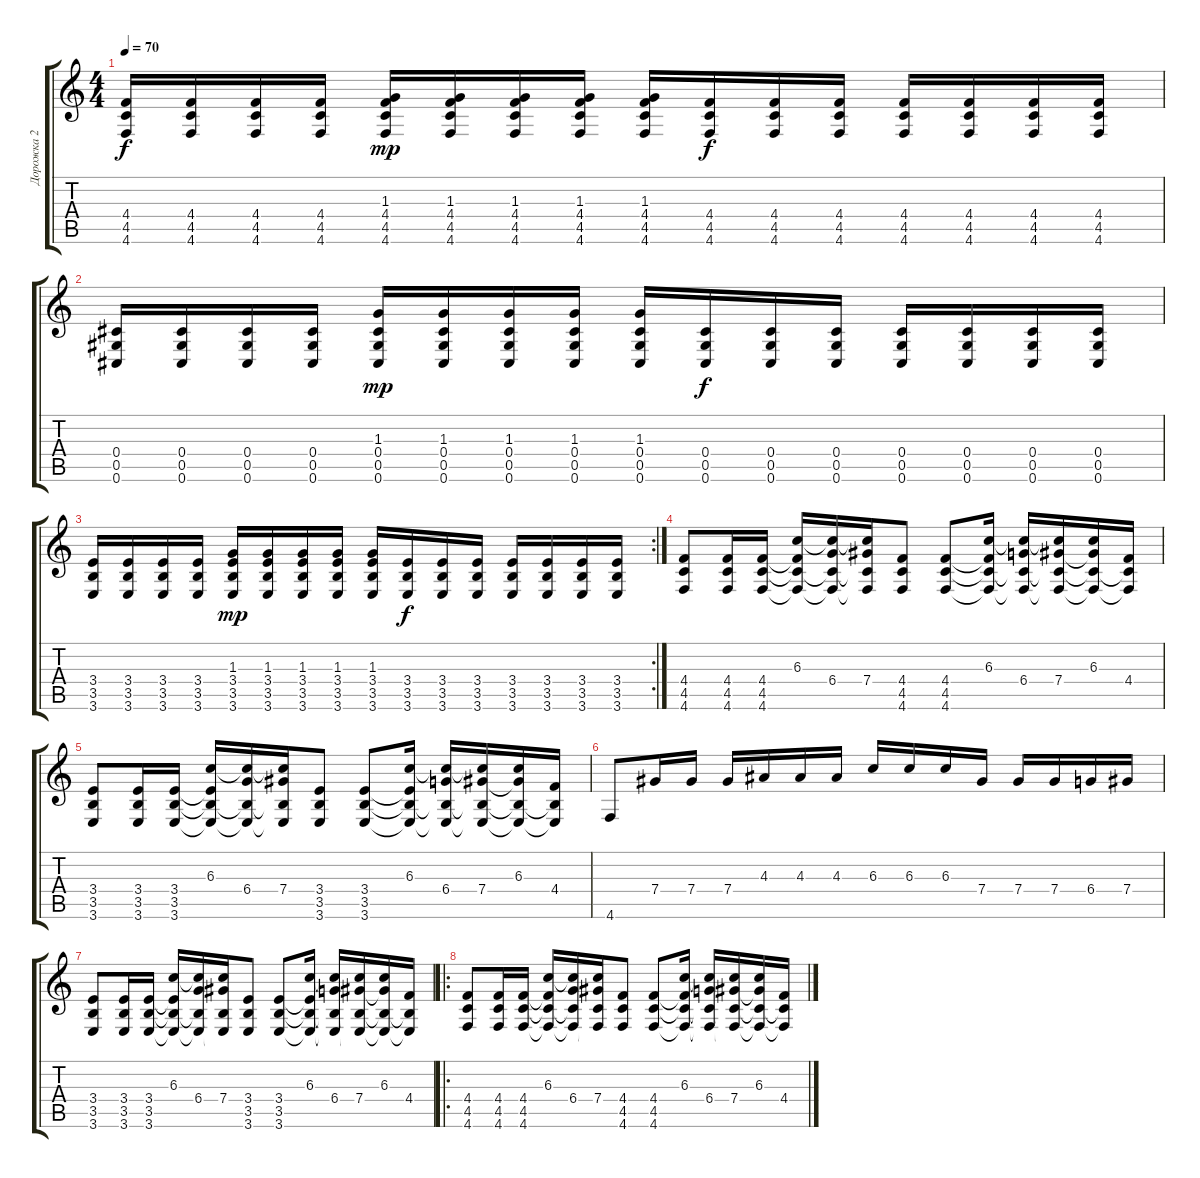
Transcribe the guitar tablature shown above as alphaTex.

\track ("Дорожка 2" "Дорожка 2") {instrument overdrivenguitar}
\staff {score tabs}
\tuning (Eb4 Bb3 Gb3 Db3 Ab2 Db2) {hide}
\ts (4 4)
\tempo 70
\clef g2
\ks c
(4.4 4.5 4.6).16{dy f} (4.4 4.5 4.6).16 (4.4 4.5 4.6).16 (4.4 4.5 4.6).16 (1.3 4.4 4.5 4.6).16{dy mp} (1.3 4.4 4.5 4.6).16 (1.3 4.4 4.5 4.6).16 (1.3 4.4 4.5 4.6).16 (1.3 4.4 4.5 4.6).16 (4.4 4.5 4.6).16{dy f} (4.4 4.5 4.6).16 (4.4 4.5 4.6).16 (4.4 4.5 4.6).16 (4.4 4.5 4.6).16 (4.4 4.5 4.6).16 (4.4 4.5 4.6).16 |
(0.4 0.5 0.6).16 (0.4 0.5 0.6).16 (0.4 0.5 0.6).16 (0.4 0.5 0.6).16 (1.3 0.4 0.5 0.6).16{dy mp} (1.3 0.4 0.5 0.6).16 (1.3 0.4 0.5 0.6).16 (1.3 0.4 0.5 0.6).16 (1.3 0.4 0.5 0.6).16 (0.4 0.5 0.6).16{dy f} (0.4 0.5 0.6).16 (0.4 0.5 0.6).16 (0.4 0.5 0.6).16 (0.4 0.5 0.6).16 (0.4 0.5 0.6).16 (0.4 0.5 0.6).16 |
\rc 2
(3.4 3.5 3.6).16 (3.4 3.5 3.6).16 (3.4 3.5 3.6).16 (3.4 3.5 3.6).16 (1.3 3.4 3.5 3.6).16{dy mp} (1.3 3.4 3.5 3.6).16 (1.3 3.4 3.5 3.6).16 (1.3 3.4 3.5 3.6).16 (1.3 3.4 3.5 3.6).16 (3.4 3.5 3.6).16{dy f} (3.4 3.5 3.6).16 (3.4 3.5 3.6).16 (3.4 3.5 3.6).16 (3.4 3.5 3.6).16 (3.4 3.5 3.6).16 (3.4 3.5 3.6).16 |
(4.4 4.5 4.6).8 (4.4 4.5 4.6).16 (4.4 4.5 4.6).16 (6.3 4.4{t} 4.5{t} 4.6{t}).16 (6.3{t} 6.4 4.5{t} 4.6{t}).16 (6.3{t} 7.4 4.5{t} 4.6{t}).16 (4.4 4.5 4.6).8 (4.4 4.5 4.6).8 (6.3 4.4{t} 4.5{t} 4.6{t}).16 (6.3{t} 6.4 4.5{t} 4.6{t}).16 (6.3{t} 7.4 4.5{t} 4.6{t}).16 (6.3 7.4{t} 4.5{t} 4.6{t}).16 (4.4 4.5{t} 4.6{t}).16 |
(3.4 3.5 3.6).8 (3.4 3.5 3.6).16 (3.4 3.5 3.6).16 (6.3 3.4{t} 3.5{t} 3.6{t}).16 (6.3{t} 6.4 3.5{t} 3.6{t}).16 (6.3{t} 7.4 3.5{t} 3.6{t}).16 (3.4 3.5 3.6).8 (3.4 3.5 3.6).8 (6.3 3.4{t} 3.5{t} 3.6{t}).16 (6.3{t} 6.4 3.5{t} 3.6{t}).16 (6.3{t} 7.4 3.5{t} 3.6{t}).16 (6.3 7.4{t} 3.5{t} 3.6{t}).16 (4.4 3.5{t} 3.6{t}).16 |
4.6.8 7.4.16 7.4.16 7.4.16 4.3.16 4.3.16 4.3.16 6.3.16 6.3.16 6.3.16 7.4.16 7.4.16 7.4.16 6.4.16 7.4.16 |
(3.4 3.5 3.6).8 (3.4 3.5 3.6).16 (3.4 3.5 3.6).16 (6.3 3.4{t} 3.5{t} 3.6{t}).16 (6.3{t} 6.4 3.5{t} 3.6{t}).16 (6.3{t} 7.4 3.5{t} 3.6{t}).16 (3.4 3.5 3.6).8 (3.4 3.5 3.6).8 (6.3 3.4{t} 3.5{t} 3.6{t}).16 (6.3{t} 6.4 3.5{t} 3.6{t}).16 (6.3{t} 7.4 3.5{t} 3.6{t}).16 (6.3 7.4{t} 3.5{t} 3.6{t}).16 (4.4 3.5{t} 3.6{t}).16 |
\ro
(4.4 4.5 4.6).8 (4.4 4.5 4.6).16 (4.4 4.5 4.6).16 (6.3 4.4{t} 4.5{t} 4.6{t}).16 (6.3{t} 6.4 4.5{t} 4.6{t}).16 (6.3{t} 7.4 4.5{t} 4.6{t}).16 (4.4 4.5 4.6).8 (4.4 4.5 4.6).8 (6.3 4.4{t} 4.5{t} 4.6{t}).16 (6.3{t} 6.4 4.5{t} 4.6{t}).16 (6.3{t} 7.4 4.5{t} 4.6{t}).16 (6.3 7.4{t} 4.5{t} 4.6{t}).16 (4.4 4.5{t} 4.6{t}).16
